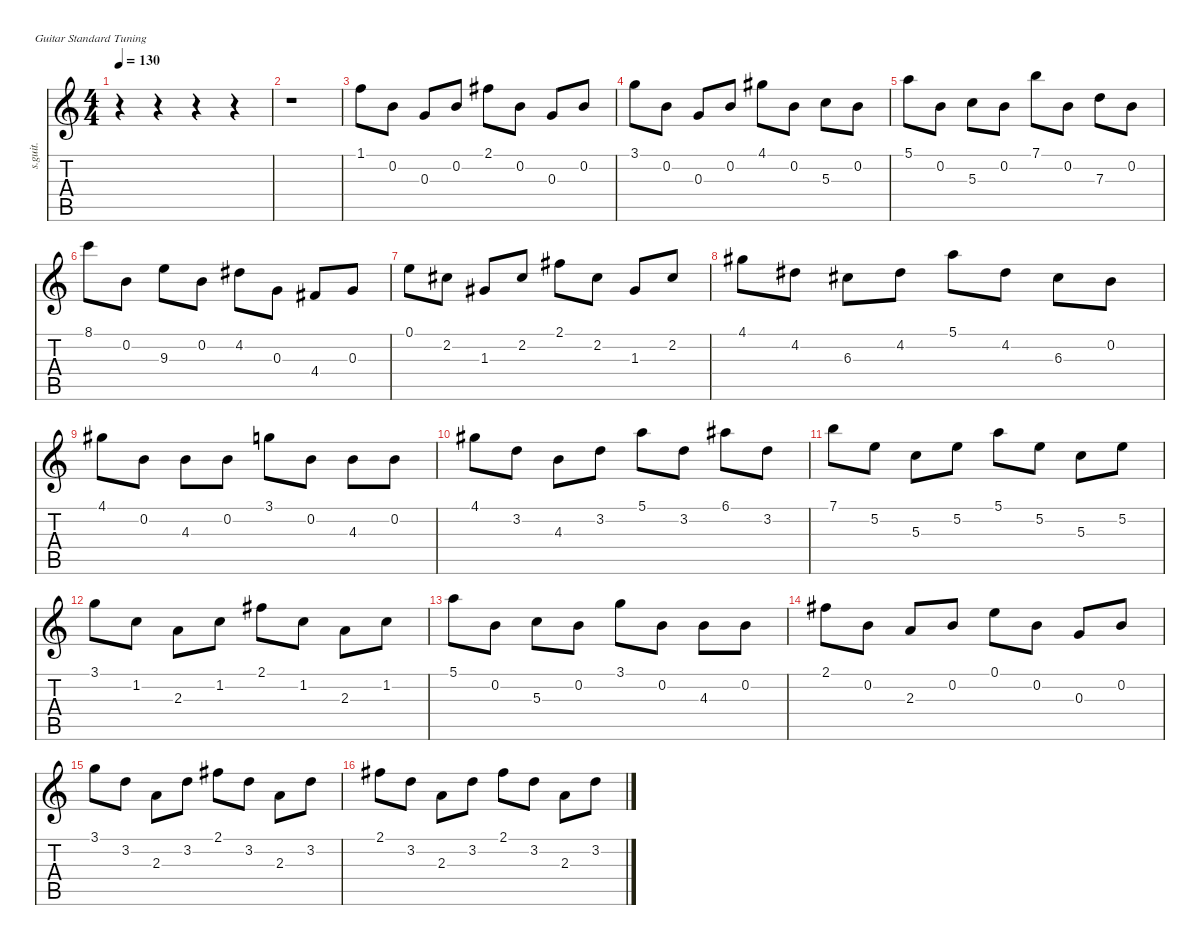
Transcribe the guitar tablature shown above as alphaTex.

\defaultSystemsLayout 4
\hideDynamics
\bracketExtendMode nobrackets
\track ("Steel Guitar" "s.guit.") {instrument acousticguitarsteel}
\staff {score tabs}
\tuning (E4 B3 G3 D3 A2 E2)
\ts (4 4)
\tempo 130
\clef g2
\ks c
r.4{dy mf instrument acousticguitarsteel} r.4 r.4 r.4 |
r.1 |
1.1.8 0.2.8 0.3.8 0.2.8 2.1{acc #}.8 0.2.8 0.3.8 0.2.8 |
3.1.8 0.2.8 0.3.8 0.2.8 4.1{acc #}.8 0.2.8 5.3.8 0.2.8 |
5.1.8 0.2.8 5.3.8 0.2.8 7.1.8 0.2.8 7.3.8 0.2.8 |
8.1.8 0.2.8 9.3.8 0.2.8 4.2{acc #}.8 0.3.8 4.4{acc #}.8 0.3.8 |
0.1.8 2.2{acc #}.8 1.3{acc #}.8 2.2{acc #}.8 2.1{acc #}.8 2.2{acc #}.8 1.3{acc #}.8 2.2{acc #}.8 |
4.1{acc #}.8 4.2{acc #}.8 6.3{acc #}.8 4.2{acc #}.8 5.1.8 4.2{acc #}.8 6.3{acc #}.8 0.2.8 |
4.1{acc #}.8 0.2.8 4.3.8 0.2.8 3.1.8 0.2.8 4.3.8 0.2.8 |
4.1{acc #}.8 3.2.8 4.3.8 3.2.8 5.1.8 3.2.8 6.1{acc #}.8 3.2.8 |
7.1.8 5.2.8 5.3.8 5.2.8 5.1.8 5.2.8 5.3.8 5.2.8 |
3.1.8 1.2.8 2.3.8 1.2.8 2.1{acc #}.8 1.2.8 2.3.8 1.2.8 |
5.1.8 0.2.8 5.3.8 0.2.8 3.1.8 0.2.8 4.3.8 0.2.8 |
2.1{acc #}.8 0.2.8 2.3.8 0.2.8 0.1.8 0.2.8 0.3.8 0.2.8 |
3.1.8 3.2.8 2.3.8 3.2.8 2.1{acc #}.8 3.2.8 2.3.8 3.2.8 |
2.1{acc #}.8 3.2.8 2.3.8 3.2.8 2.1{acc #}.8 3.2.8 2.3.8 3.2.8
